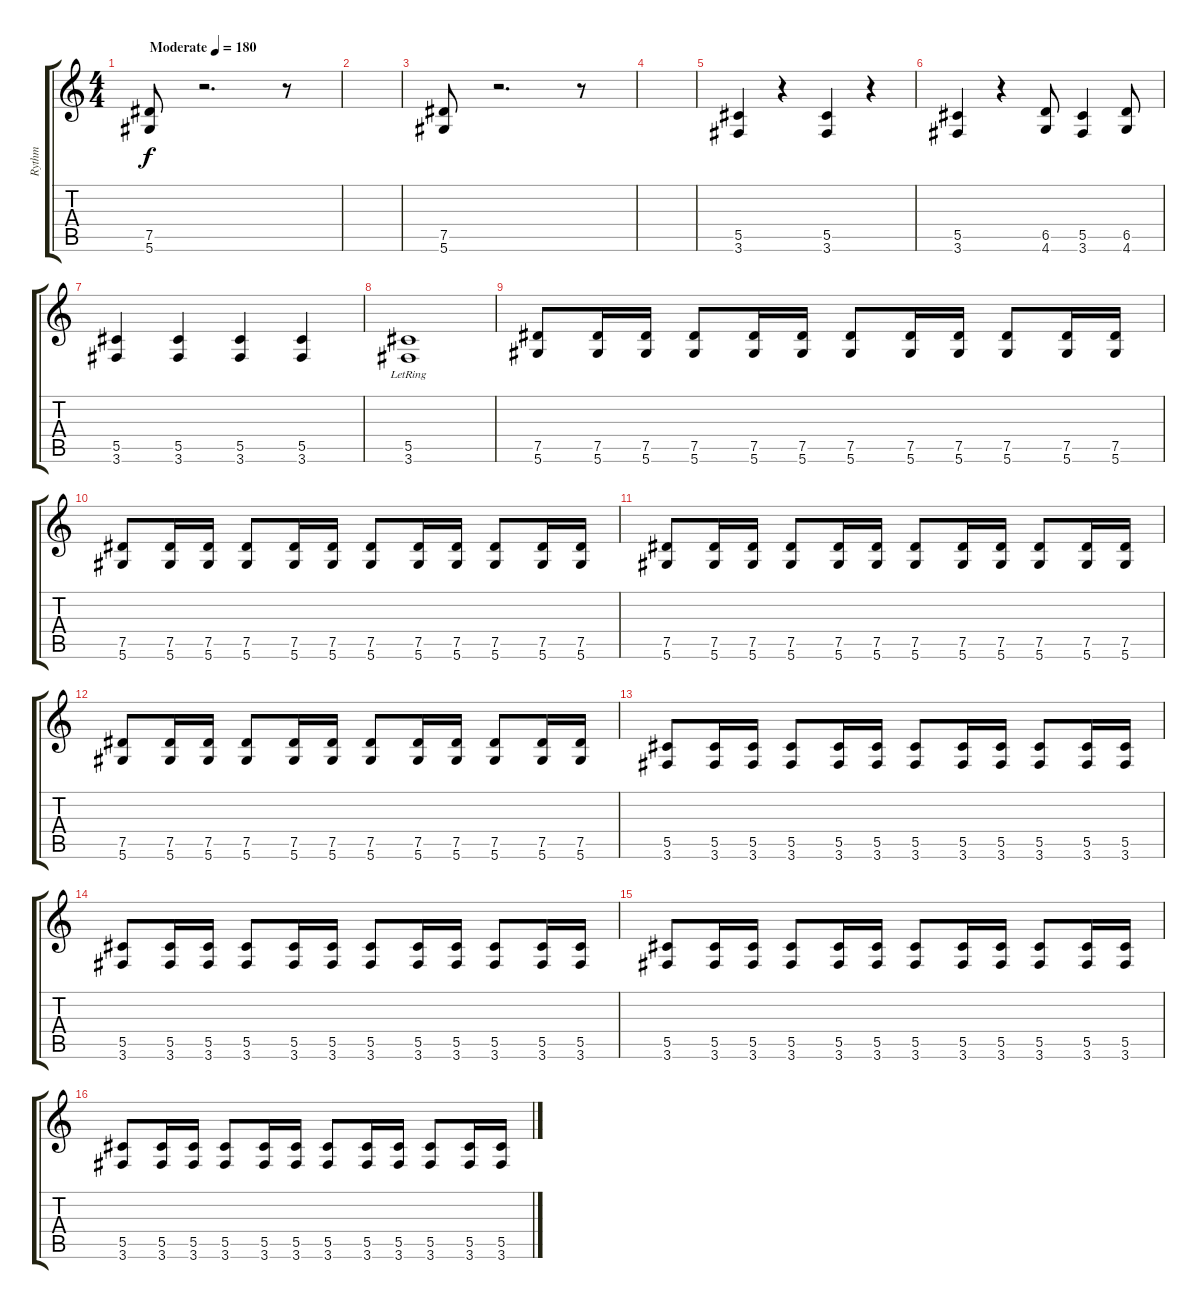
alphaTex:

\track ("Rythm" "Rythm") {instrument distortionguitar}
\staff {score tabs}
\tuning (Eb4 Bb3 Gb3 Db3 Ab2 Eb2) {hide}
\ts (4 4)
\tempo (180 "Moderate")
\clef g2
\ks c
(7.5 5.6).8{dy f instrument distortionguitar} r.2{d} r.8 |
|
(7.5 5.6).8 r.2{d} r.8 |
|
(5.5 3.6).4 r.4 (5.5 3.6).4 r.4 |
(5.5 3.6).4 r.4 (6.5 4.6).8 (5.5 3.6).4 (6.5 4.6).8 |
(5.5 3.6).4 (5.5 3.6).4 (5.5 3.6).4 (5.5 3.6).4 |
(5.5{lr} 3.6).1 |
(7.5 5.6).8 (7.5 5.6).16 (7.5 5.6).16 (7.5 5.6).8 (7.5 5.6).16 (7.5 5.6).16 (7.5 5.6).8 (7.5 5.6).16 (7.5 5.6).16 (7.5 5.6).8 (7.5 5.6).16 (7.5 5.6).16 |
(7.5 5.6).8 (7.5 5.6).16 (7.5 5.6).16 (7.5 5.6).8 (7.5 5.6).16 (7.5 5.6).16 (7.5 5.6).8 (7.5 5.6).16 (7.5 5.6).16 (7.5 5.6).8 (7.5 5.6).16 (7.5 5.6).16 |
(7.5 5.6).8 (7.5 5.6).16 (7.5 5.6).16 (7.5 5.6).8 (7.5 5.6).16 (7.5 5.6).16 (7.5 5.6).8 (7.5 5.6).16 (7.5 5.6).16 (7.5 5.6).8 (7.5 5.6).16 (7.5 5.6).16 |
(7.5 5.6).8 (7.5 5.6).16 (7.5 5.6).16 (7.5 5.6).8 (7.5 5.6).16 (7.5 5.6).16 (7.5 5.6).8 (7.5 5.6).16 (7.5 5.6).16 (7.5 5.6).8 (7.5 5.6).16 (7.5 5.6).16 |
(5.5 3.6).8 (5.5 3.6).16 (5.5 3.6).16 (5.5 3.6).8 (5.5 3.6).16 (5.5 3.6).16 (5.5 3.6).8 (5.5 3.6).16 (5.5 3.6).16 (5.5 3.6).8 (5.5 3.6).16 (5.5 3.6).16 |
(5.5 3.6).8 (5.5 3.6).16 (5.5 3.6).16 (5.5 3.6).8 (5.5 3.6).16 (5.5 3.6).16 (5.5 3.6).8 (5.5 3.6).16 (5.5 3.6).16 (5.5 3.6).8 (5.5 3.6).16 (5.5 3.6).16 |
(5.5 3.6).8 (5.5 3.6).16 (5.5 3.6).16 (5.5 3.6).8 (5.5 3.6).16 (5.5 3.6).16 (5.5 3.6).8 (5.5 3.6).16 (5.5 3.6).16 (5.5 3.6).8 (5.5 3.6).16 (5.5 3.6).16 |
(5.5 3.6).8 (5.5 3.6).16 (5.5 3.6).16 (5.5 3.6).8 (5.5 3.6).16 (5.5 3.6).16 (5.5 3.6).8 (5.5 3.6).16 (5.5 3.6).16 (5.5 3.6).8 (5.5 3.6).16 (5.5 3.6).16
